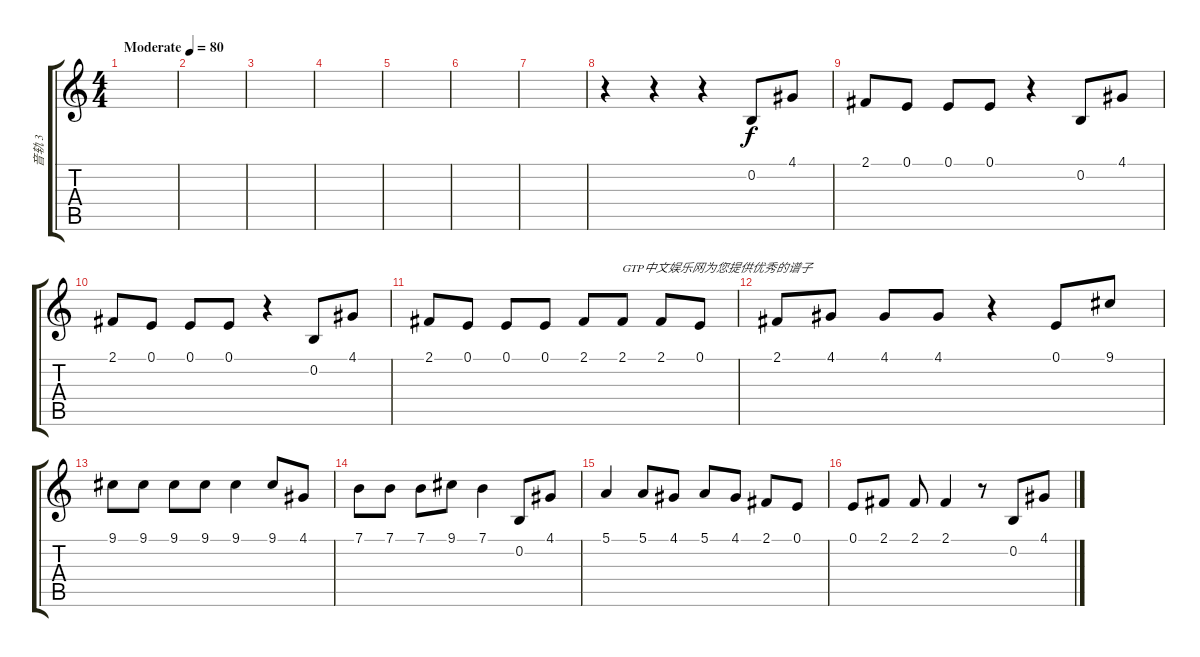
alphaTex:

\track ("音轨 3" "音轨 3") {instrument flute}
\staff {score tabs}
\tuning (E4 B3 G3 D3 A2 E2) {hide}
\ts (4 4)
\tempo (80 "Moderate")
\clef g2
\ks c
|
|
|
|
|
|
|
r.4 r.4 r.4 0.2.8 4.1.8 |
2.1.8 0.1.8 0.1.8 0.1.8 r.4 0.2.8 4.1.8 |
2.1.8 0.1.8 0.1.8 0.1.8 r.4 0.2.8 4.1.8 |
2.1.8 0.1.8 0.1.8 0.1.8 2.1.8 2.1.8{txt "GTP中文娱乐网为您提供优秀的谱子"} 2.1.8 0.1.8 |
2.1.8 4.1.8 4.1.8 4.1.8 r.4 0.1.8 9.1.8 |
9.1.8 9.1.8 9.1.8 9.1.8 9.1.4 9.1.8 4.1.8 |
7.1.8 7.1.8 7.1.8 9.1.8 7.1.4 0.2.8 4.1.8 |
5.1.4 5.1.8 4.1.8 5.1.8 4.1.8 2.1.8 0.1.8 |
0.1.8 2.1.8 2.1.8 2.1.4 r.8 0.2.8 4.1.8
